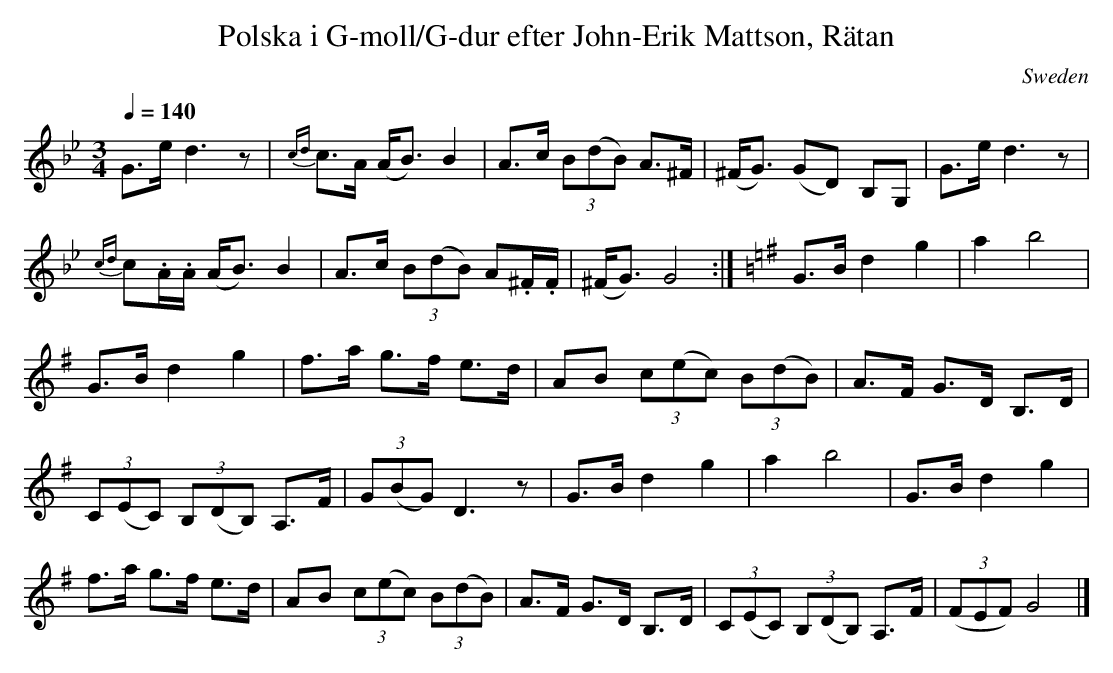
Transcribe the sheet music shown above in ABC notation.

X:1
T:Polska i G-moll/G-dur efter John-Erik Mattson, Rätan
O:Sweden
M:3/4
L:1/8
Q:1/4=140
K:Gm
G>e d3z|{cd}c>A (A<B) B2|A>c (3B(dB) A>^F|(^F<G) (GD) B,G,|\
G>e d3z|{cd}c.A/.A/ (A<B) B2|A>c (3B(dB) A.^F/.F/|(^F<G) G4:|\
K:G
G>B d2 g2|a2 b4|G>B d2 g2|f>a g>f e>d|AB (3c(ec) (3B(dB)|\
A>F G>D B,>D|(3C(EC) (3B,(DB,) A,>F|(3G(BG) D3z|\
G>B d2 g2|a2 b4|G>B d2 g2|f>a g>f e>d|AB (3c(ec) (3B(dB)|\
A>F G>D B,>D|(3C(EC) (3B,(DB,) A,>F|((3FEF) G4|]
